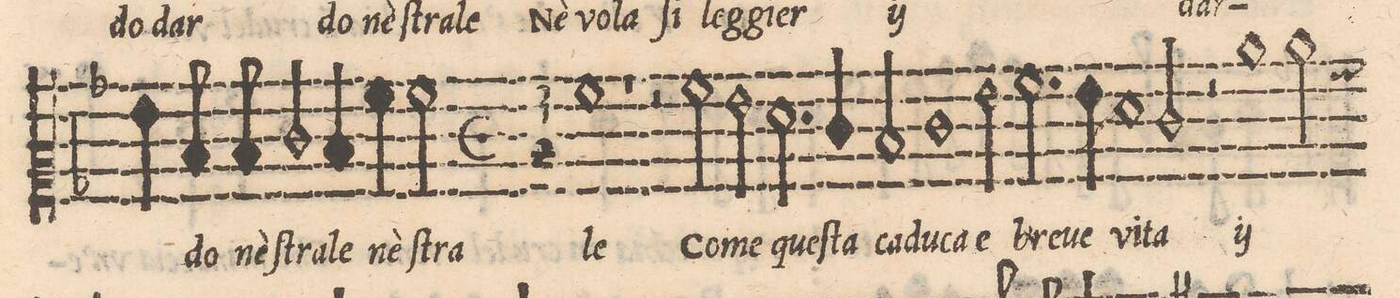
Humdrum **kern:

**kern	**text
*I"ALTO	*
*clefC2	*
*k[b-]	*
*met(C)	*
*M2/1	*
4g\	.
8d/	-do
8d/	nè
2e/	ſtra-
=26-	=26-
4d/	-le
4a\	nè
2a\	ſtra-
=27-	=27-
*M3/1	*
*met(C.)	*
1a	-le
2r	.
1.r	.
=28-	=28-
2r	.
2a\	Co-
2g\	-me
2.f\	queſ-
4e\	-ta
2d/	ca-
=29-	=29-
1e	-du-
2g\	-ca_e
2.a\	bre-
4g\	-ue
1f\	vi-
=30-	=30-
2e\	-ta
2r	.
*	*ij
1cc	Co-
2cc\	-me
=31-	=31-
*-	*-
